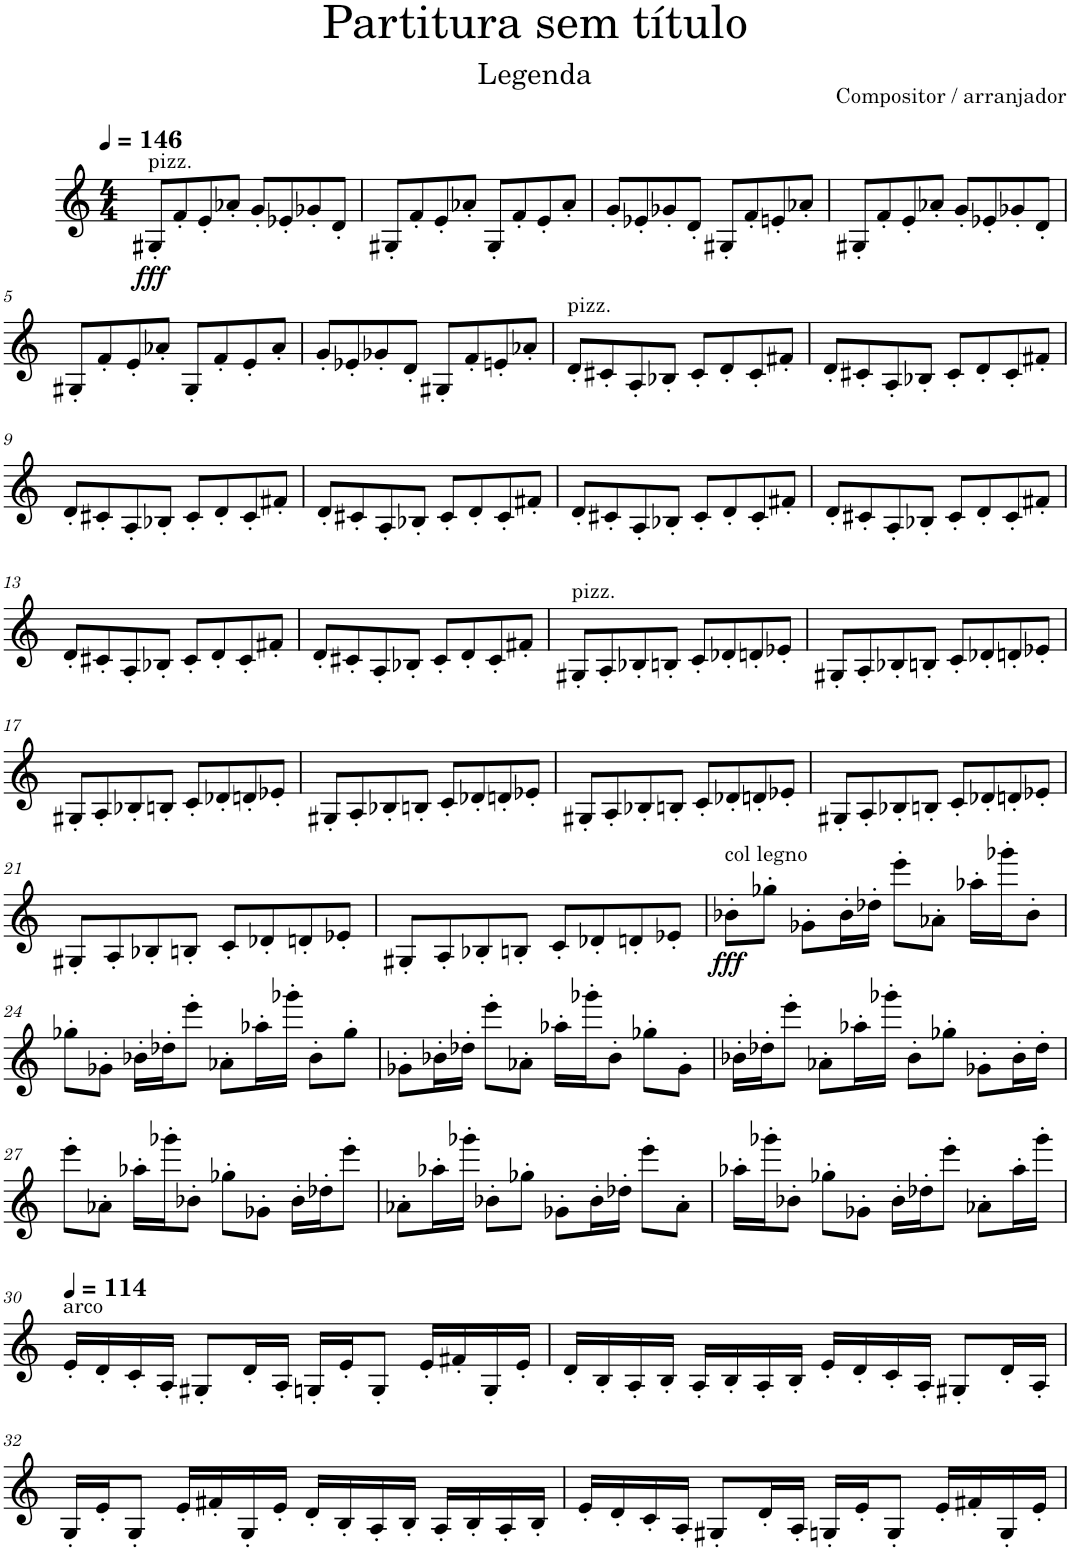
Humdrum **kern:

**kern	**dynam
*part1	*part1
*staff1	*staff1
*I"Violino	*
*I'Vno.	*
*clefG2	*
*k[]	*
*M4/4	*
*MM146	*
=1	=1
!LO:TX:a:t=pizz.	!
!	!LO:DY:b
8G#X'/L	fff
8f'/	.
8e'/	.
8a-X'/J	.
8g'/L	.
8e-X'/	.
8g-X'/	.
8d'/J	.
=2	=2
8G#X'/L	.
8f'/	.
8e'/	.
8a-X'/J	.
8G#'/L	.
8f'/	.
8e'/	.
8a-'/J	.
=3	=3
8g'/L	.
8e-X'/	.
8g-X'/	.
8d'/J	.
8G#X'/L	.
8f'/	.
8en'/	.
8a-X'/J	.
=4	=4
8G#X'/L	.
8f'/	.
8e'/	.
8a-X'/J	.
8g'/L	.
8e-X'/	.
8g-X'/	.
8d'/J	.
!!LO:LB:g=z
=5	=5
8G#X'/L	.
8f'/	.
8e'/	.
8a-X'/J	.
8G#'/L	.
8f'/	.
8e'/	.
8a-'/J	.
=6	=6
8g'/L	.
8e-X'/	.
8g-X'/	.
8d'/J	.
8G#X'/L	.
8f'/	.
8en'/	.
8a-X'/J	.
=7	=7
!LO:TX:a:t=pizz.	!
8d'/L	.
8c#X'/	.
8A'/	.
8B-X'/J	.
8c#'/L	.
8d'/	.
8c#'/	.
8f#X'/J	.
=8	=8
8d'/L	.
8c#X'/	.
8A'/	.
8B-X'/J	.
8c#'/L	.
8d'/	.
8c#'/	.
8f#X'/J	.
!!LO:LB:g=z
=9	=9
8d'/L	.
8c#X'/	.
8A'/	.
8B-X'/J	.
8c#'/L	.
8d'/	.
8c#'/	.
8f#X'/J	.
=10	=10
8d'/L	.
8c#X'/	.
8A'/	.
8B-X'/J	.
8c#'/L	.
8d'/	.
8c#'/	.
8f#X'/J	.
=11	=11
8d'/L	.
8c#X'/	.
8A'/	.
8B-X'/J	.
8c#'/L	.
8d'/	.
8c#'/	.
8f#X'/J	.
=12	=12
8d'/L	.
8c#X'/	.
8A'/	.
8B-X'/J	.
8c#'/L	.
8d'/	.
8c#'/	.
8f#X'/J	.
!!LO:LB:g=z
=13	=13
8d'/L	.
8c#X'/	.
8A'/	.
8B-X'/J	.
8c#'/L	.
8d'/	.
8c#'/	.
8f#X'/J	.
=14	=14
8d'/L	.
8c#X'/	.
8A'/	.
8B-X'/J	.
8c#'/L	.
8d'/	.
8c#'/	.
8f#X'/J	.
=15	=15
!LO:TX:a:t=pizz.	!
8G#X'/L	.
8A'/	.
8B-X'/	.
8Bn'/J	.
8c'/L	.
8d-X'/	.
8dn'/	.
8e-X'/J	.
=16	=16
8G#X'/L	.
8A'/	.
8B-X'/	.
8Bn'/J	.
8c'/L	.
8d-X'/	.
8dn'/	.
8e-X'/J	.
!!LO:LB:g=z
=17	=17
8G#X'/L	.
8A'/	.
8B-X'/	.
8Bn'/J	.
8c'/L	.
8d-X'/	.
8dn'/	.
8e-X'/J	.
=18	=18
8G#X'/L	.
8A'/	.
8B-X'/	.
8Bn'/J	.
8c'/L	.
8d-X'/	.
8dn'/	.
8e-X'/J	.
=19	=19
8G#X'/L	.
8A'/	.
8B-X'/	.
8Bn'/J	.
8c'/L	.
8d-X'/	.
8dn'/	.
8e-X'/J	.
=20	=20
8G#X'/L	.
8A'/	.
8B-X'/	.
8Bn'/J	.
8c'/L	.
8d-X'/	.
8dn'/	.
8e-X'/J	.
!!LO:LB:g=z
=21	=21
8G#X'/L	.
8A'/	.
8B-X'/	.
8Bn'/J	.
8c'/L	.
8d-X'/	.
8dn'/	.
8e-X'/J	.
=22	=22
8G#X'/L	.
8A'/	.
8B-X'/	.
8Bn'/J	.
8c'/L	.
8d-X'/	.
8dn'/	.
8e-X'/J	.
=23	=23
!LO:TX:a:t=col legno	!
!	!LO:DY:b
8b-X'\L	fff
8gg-X'\J	.
8g-X'\L	.
16b-'\L	.
16dd-X'\JJ	.
8eee'\L	.
8a-X'\J	.
16aa-X'\LL	.
16ggg-X'\J	.
8b-'\J	.
!!LO:LB:g=z
=24	=24
8gg-X'\L	.
8g-X'\J	.
16b-X'\LL	.
16dd-X'\J	.
8eee'\J	.
8a-X'\L	.
16aa-X'\L	.
16ggg-X'\JJ	.
8b-'\L	.
8gg-'\J	.
=25	=25
8g-X'\L	.
16b-X'\L	.
16dd-X'\JJ	.
8eee'\L	.
8a-X'\J	.
16aa-X'\LL	.
16ggg-X'\J	.
8b-'\J	.
8gg-X'\L	.
8g-'\J	.
=26	=26
16b-X'\LL	.
16dd-X'\J	.
8eee'\J	.
8a-X'\L	.
16aa-X'\L	.
16ggg-X'\JJ	.
8b-'\L	.
8gg-X'\J	.
8g-X'\L	.
16b-'\L	.
16dd-'\JJ	.
!!LO:LB:g=z
=27	=27
8eee'\L	.
8a-X'\J	.
16aa-X'\LL	.
16ggg-X'\J	.
8b-X'\J	.
8gg-X'\L	.
8g-X'\J	.
16b-'\LL	.
16dd-X'\J	.
8eee'\J	.
=28	=28
8a-X'\L	.
16aa-X'\L	.
16ggg-X'\JJ	.
8b-X'\L	.
8gg-X'\J	.
8g-X'\L	.
16b-'\L	.
16dd-X'\JJ	.
8eee'\L	.
8a-'\J	.
=29	=29
16aa-X'\LL	.
16ggg-X'\J	.
8b-X'\J	.
8gg-X'\L	.
8g-X'\J	.
16b-'\LL	.
16dd-X'\J	.
8eee'\J	.
8a-X'\L	.
16aa-'\L	.
16ggg-'\JJ	.
!!LO:LB:g=z
=30	=30
*MM114	*
!LO:TX:a:t=arco	!
16e'/LL	.
16d'/	.
16c'/	.
16A'/JJ	.
8G#X'/L	.
16d'/L	.
16A'/JJ	.
16Gn'/LL	.
16e'/J	.
8G'/J	.
16e'/LL	.
16f#X'/	.
16G'/	.
16e'/JJ	.
=31	=31
16d'/LL	.
16B'/	.
16A'/	.
16B'/JJ	.
16A'/LL	.
16B'/	.
16A'/	.
16B'/JJ	.
16e'/LL	.
16d'/	.
16c'/	.
16A'/JJ	.
8G#X'/L	.
16d'/L	.
16A'/JJ	.
!!LO:LB:g=z
=32	=32
16G'/LL	.
16e'/J	.
8G'/J	.
16e'/LL	.
16f#X'/	.
16G'/	.
16e'/JJ	.
16d'/LL	.
16B'/	.
16A'/	.
16B'/JJ	.
16A'/LL	.
16B'/	.
16A'/	.
16B'/JJ	.
=33	=33
16e'/LL	.
16d'/	.
16c'/	.
16A'/JJ	.
8G#X'/L	.
16d'/L	.
16A'/JJ	.
16Gn'/LL	.
16e'/J	.
8G'/J	.
16e'/LL	.
16f#X'/	.
16G'/	.
16e'/JJ	.
=	=
*-	*-
